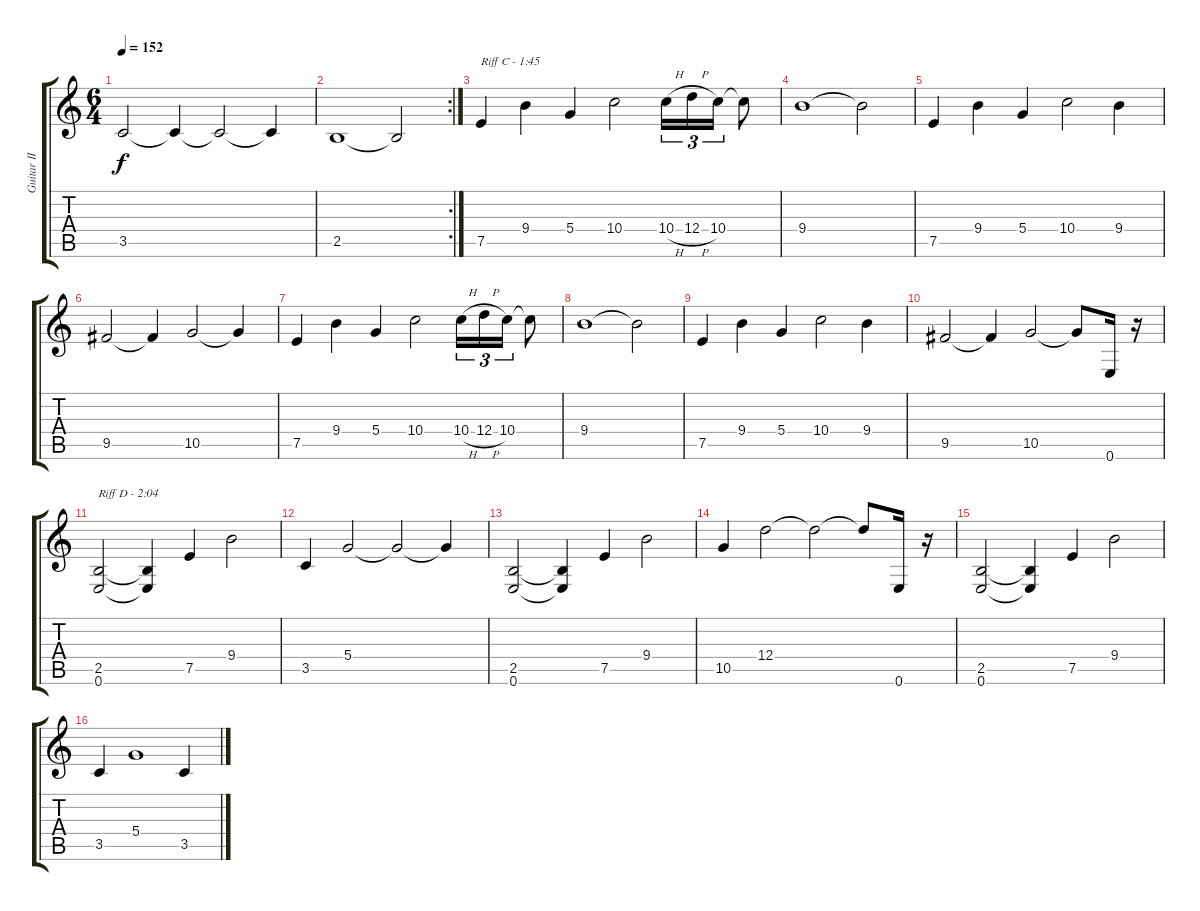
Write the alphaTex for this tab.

\track ("Guitar II" "Guitar II") {instrument distortionguitar}
\staff {score tabs}
\tuning (E4 B3 G3 D3 A2 E2) {hide}
\ts (6 4)
\tempo 152
\clef g2
\ks c
3.5.2{dy f} 3.5{t}.4 3.5{t}.2 3.5{t}.4 |
\rc 2
2.5.1 2.5{t}.2 |
7.5.4{txt "Riff C - 1:45"} 9.4.4 5.4.4 10.4.2 10.4{h}.16{tu (3 2)} 12.4{h}.16{tu (3 2)} 10.4.16{tu (3 2)} 10.4{t}.8 |
9.4.1 9.4{t}.2 |
7.5.4 9.4.4 5.4.4 10.4.2 9.4.4 |
9.5.2 9.5{t}.4 10.5.2 10.5{t}.4 |
7.5.4 9.4.4 5.4.4 10.4.2 10.4{h}.16{tu (3 2)} 12.4{h}.16{tu (3 2)} 10.4.16{tu (3 2)} 10.4{t}.8 |
9.4.1 9.4{t}.2 |
7.5.4 9.4.4 5.4.4 10.4.2 9.4.4 |
9.5.2 9.5{t}.4 10.5.2 10.5{t}.8 0.6.16 r.16 |
(2.5 0.6).2{txt "Riff D - 2:04"} (2.5{t} 0.6{t}).4 7.5.4 9.4.2 |
3.5.4 5.4.2 5.4{t}.2 5.4{t}.4 |
(2.5 0.6).2 (2.5{t} 0.6{t}).4 7.5.4 9.4.2 |
10.5.4 12.4.2 12.4{t}.2 12.4{t}.8 0.6.16 r.16 |
(2.5 0.6).2 (2.5{t} 0.6{t}).4 7.5.4 9.4.2 |
3.5.4 5.4.1 3.5.4
